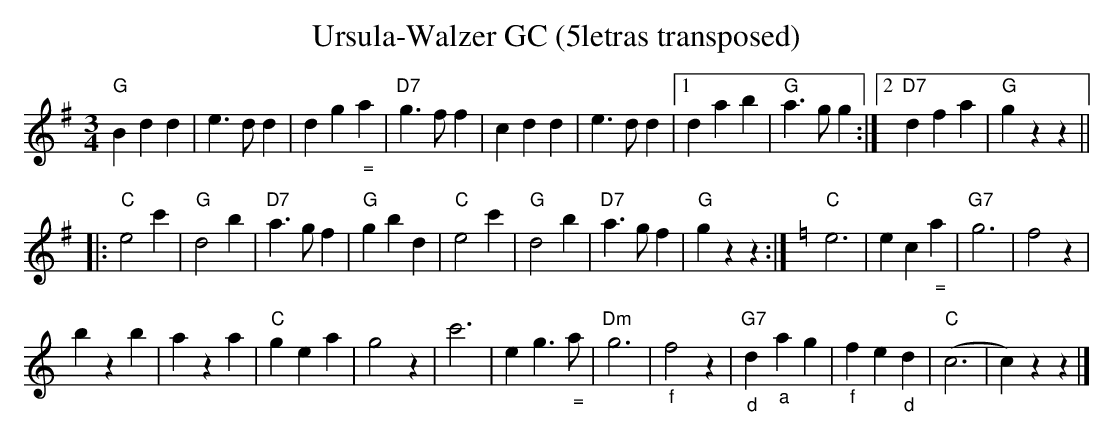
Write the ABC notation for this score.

X:1
T:Ursula-Walzer GC (5letras transposed)
M:3/4
L:1/4
K:G transpose=3 %%MIDI gchordon
"G"Bdd | e>dd | dg"_ ="a | "D7"g>ff | cdd | e>dd |1 dab | "G"a>gg :|2 "D7"dfa | "G"gzz ||
|: "C"e2c' | "G"d2b | "D7"a>gf | "G"gbd | "C"e2c' | "G"d2b | "D7"a>gf | "G"gzz :| [K:C] "C"e3 | ec"_ ="a | "G7"g3 | f2z |
bzb | aza | "C"gea | g2z | c'3 | eg>"_ ="a | "Dm"g3 | "_f"f2z | "G7""_d"d"_a"ag | "_f"fe"_d"d | "C"(c3 | c)zz |]
